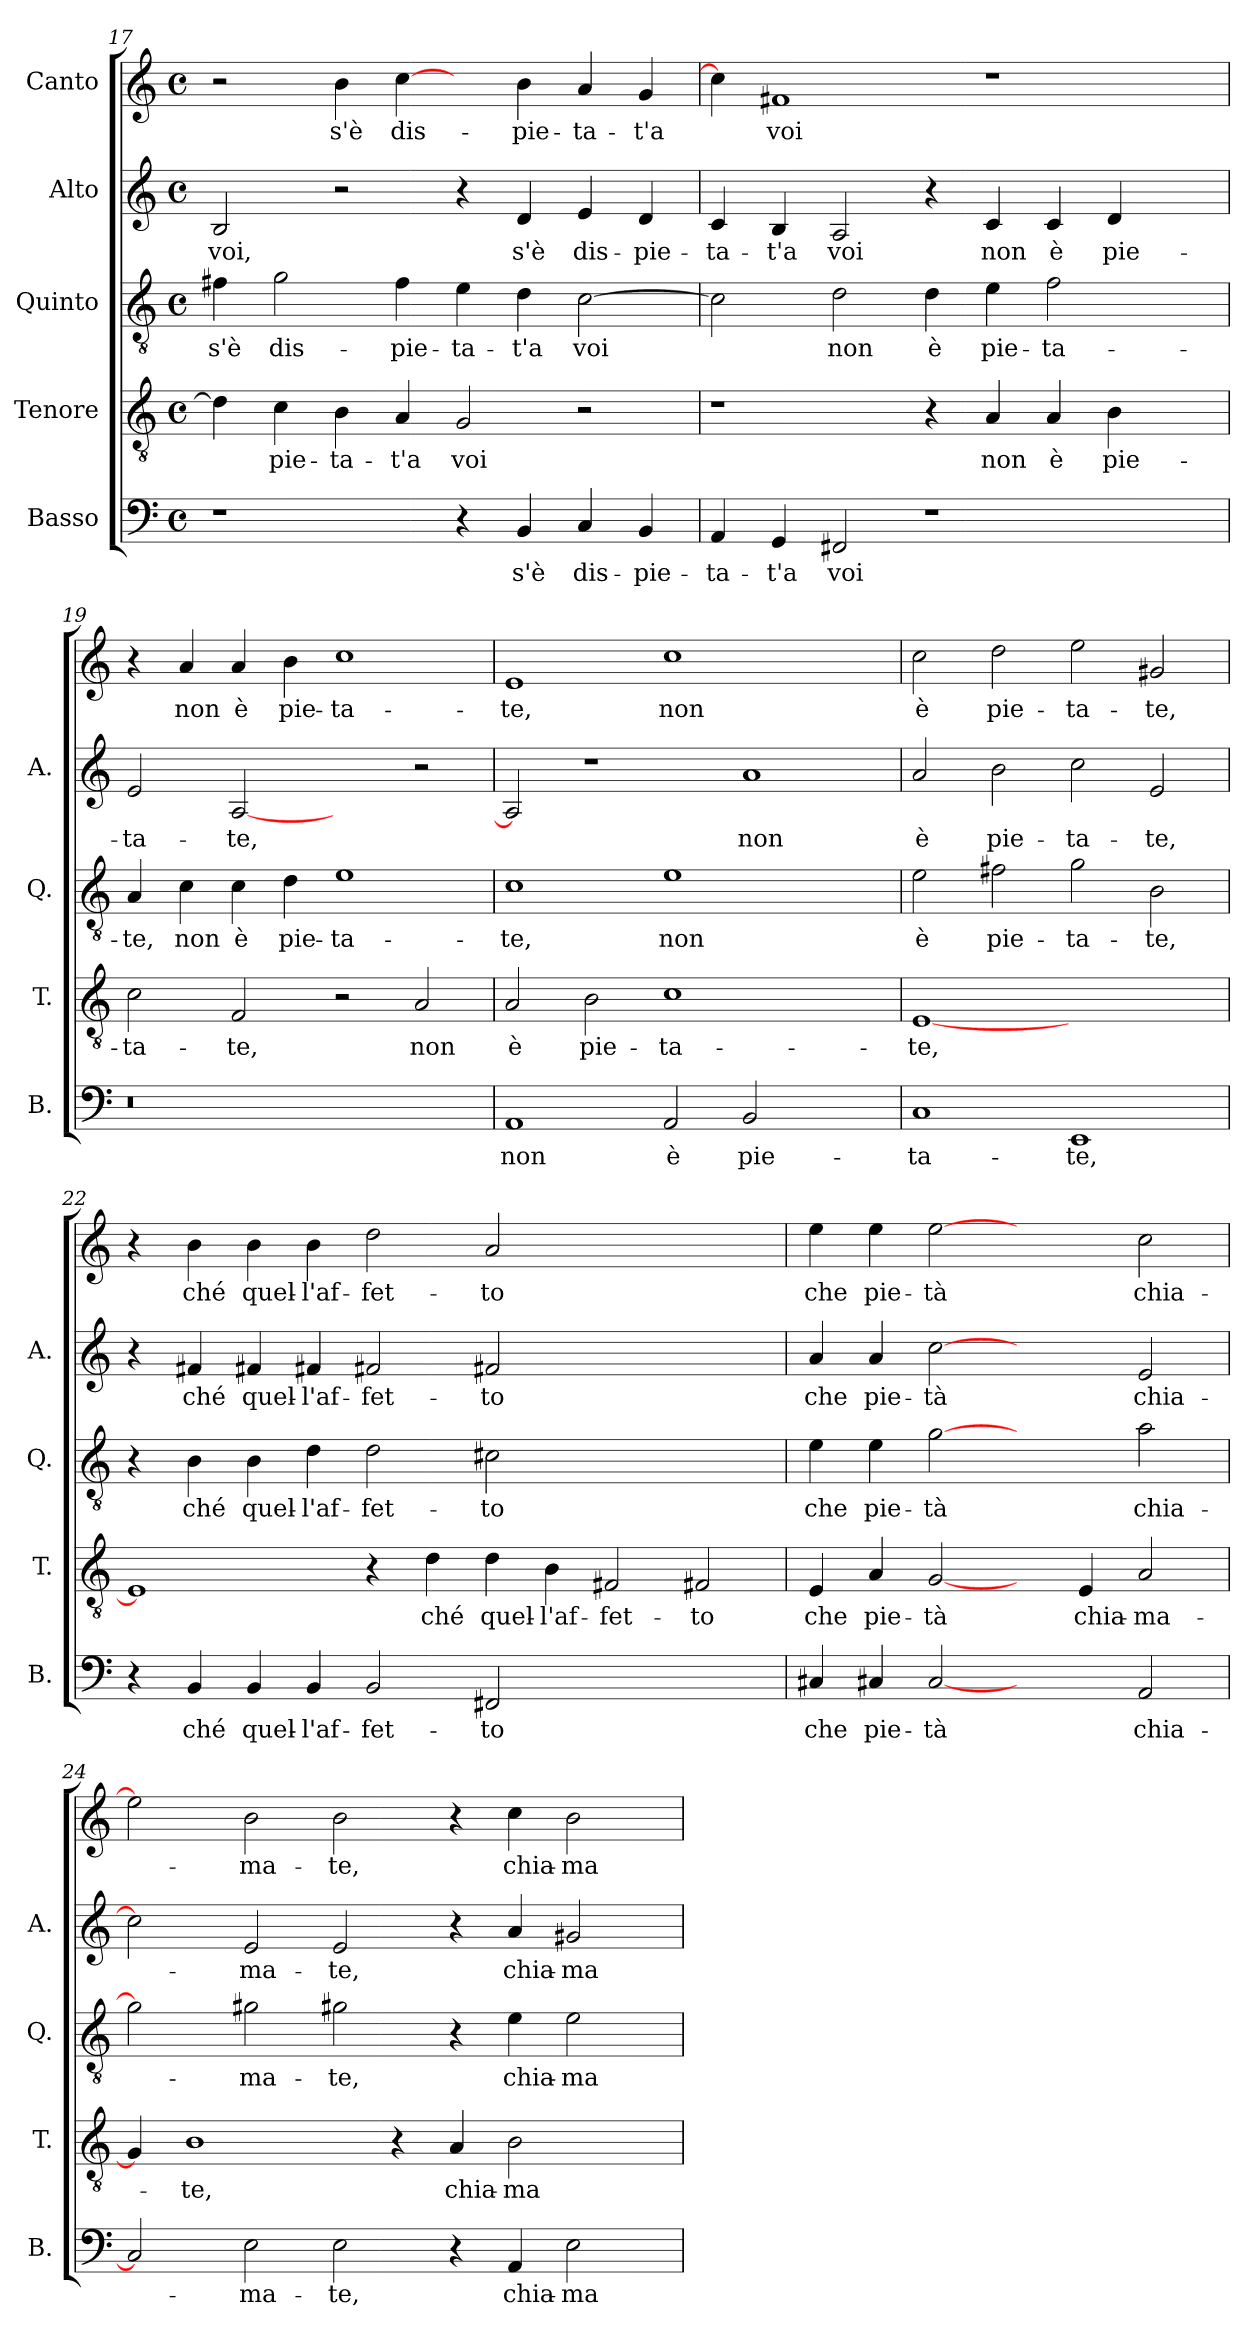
**kern	**text	**kern	**text	**kern	**text	**kern	**text	**kern	**text
*part5	*part5	*part4	*part4	*part3	*part3	*part2	*part2	*part1	*part1
*staff5	*staff5	*staff4	*staff4	*staff3	*staff3	*staff2	*staff2	*staff1	*staff1
*I"Basso	*	*I"Tenore	*	*I"Quinto	*	*I"Alto	*	*I"Canto	*
*I'B.	*	*I'T.	*	*I'Q.	*	*I'A.	*	*	*
*clefF4	*	*clefGv2	*	*clefGv2	*	*clefG2	*	*clefG2	*
*k[]	*	*k[]	*	*k[]	*	*k[]	*	*k[]	*
*C:	*	*C:	*	*C:	*	*C:	*	*C:	*
*M4/4	*	*M4/4	*	*M4/4	*	*M4/4	*	*M4/4	*
*met(c)	*	*met(c)	*	*met(c)	*	*met(c)	*	*met(c)	*
=17	=17	=17	=17	=17	=17	=17	=17	=17	=17
1r	.	4d\]	.	4f#X\	s'è	2B/	voi,	2r	.
.	.	4c\	-pie-	2g\	dis-	.	.	.	.
.	.	4B\	-ta-	.	.	2r	.	4b\	s'è
.	.	4A/	-t'a	4f#\	-pie-	.	.	[4cc\	dis-
4r	.	2G/	voi	4e\	-ta-	4r	.	4ryy	.
4BB/	s'è	.	.	4d\	-t'a	4d/	s'è	4b\	-pie-
4C/	dis-	2r	.	[2c\	voi	4e/	dis-	4a/	-ta-
4BB/	-pie-	.	.	.	.	4d/	-pie-	4g/	-t'a
=18	=18	=18	=18	=18	=18	=18	=18	=18	=18
4AA/	-ta-	1r	.	2c\]	.	4c/	-ta-	4cc\]	.
4GG/	-t'a	.	.	.	.	4B/	-t'a	1f#X/	voi
2FF#X/	voi	.	.	2d\	non	2A/	voi	.	.
1r	.	4r	.	4d\	è	4r	.	.	.
.	.	4A/	non	4e\	pie-	4c/	non	1r	.
.	.	4A/	è	2f\	-ta-	4c/	è	.	.
.	.	4B\	pie-	.	.	4d/	pie-	.	.
4ryy	.	4ryy	.	4ryy	.	4ryy	.	.	.
=19	=19	=19	=19	=19	=19	=19	=19	=19	=19
!LO:N:vis=0	!	!	!	!	!	!	!	!	!
1r	.	2c\	-ta-	4A/	-te,	2e/	-ta-	4r	.
.	.	.	.	4c\	non	.	.	4a/	non
.	.	2F/	-te,	4c\	è	[2A/	-te,	4a/	è
.	.	.	.	4d\	pie-	.	.	4b\	pie-
1ryy	.	2r	.	1e\	-ta-	2ryy	.	1cc\	-ta-
.	.	2A/	non	.	.	2r	.	.	.
=20	=20	=20	=20	=20	=20	=20	=20	=20	=20
1AA/	non	2A/	è	1c\	-te,	2A/]	.	1e/	-te,
.	.	2B\	pie-	.	.	1r	.	.	.
2AA/	è	1c\	-ta-	1e\	non	.	.	1cc\	non
2BB/	pie-	.	.	.	.	1a/	non	.	.
2ryy	.	2ryy	.	2ryy	.	.	.	2ryy	.
=21	=21	=21	=21	=21	=21	=21	=21	=21	=21
1C/	-ta-	[1E/	-te,	2e\	è	2a/	è	2cc\	è
.	.	.	.	2f#X\	pie-	2b\	pie-	2dd\	pie-
1EE/	-te,	1ryy	.	2g\	-ta-	2cc\	-ta-	2ee\	-ta-
.	.	.	.	2B\	-te,	2e/	-te,	2g#X/	-te,
=22	=22	=22	=22	=22	=22	=22	=22	=22	=22
4r	.	1E/]	.	4r	.	4r	.	4r	.
4BB/	ché	.	.	4B\	ché	4f#X/	ché	4b\	ché
4BB/	quel-	.	.	4B\	quel-	4f#X/	quel-	4b\	quel-
4BB/	-l'af-	.	.	4d\	-l'af-	4f#X/	-l'af-	4b\	-l'af-
2BB/	-fet-	4r	.	2d\	-fet-	2f#X/	-fet-	2dd\	-fet-
.	.	4d\	ché	.	.	.	.	.	.
2FF#X/	-to	4d\	quel-	2c#X\	-to	2f#X/	-to	2a/	-to
.	.	4B\	-l'af-	.	.	.	.	.	.
1ryy	.	2F#X/	-fet-	1ryy	.	1ryy	.	1ryy	.
.	.	2F#X/	-to	.	.	.	.	.	.
=23	=23	=23	=23	=23	=23	=23	=23	=23	=23
4C#X/	che	4E/	che	4e\	che	4a/	che	4ee\	che
4C#X/	pie-	4A/	pie-	4e\	pie-	4a/	pie-	4ee\	pie-
[2C#/	-tà	[2G/	-tà	[2g\	-tà	[2cc\	-tà	[2ee\	-tà
2ryy	.	4ryy	.	2ryy	.	2ryy	.	2ryy	.
.	.	4E/	chia-	.	.	.	.	.	.
2AA/	chia-	2A/	-ma-	2a\	chia-	2e/	chia-	2cc\	chia-
=24	=24	=24	=24	=24	=24	=24	=24	=24	=24
2C#/]	.	4G/]	.	2g\]	.	2cc\]	.	2ee\]	.
.	.	1B\	-te,	.	.	.	.	.	.
2E\	-ma-	.	.	2g#X\	-ma-	2e/	-ma-	2b\	-ma-
2E\	-te,	.	.	2g#X\	-te,	2e/	-te,	2b\	-te,
.	.	4r	.	.	.	.	.	.	.
4r	.	4A/	chia-	4r	.	4r	.	4r	.
4AA/	chia-	2B\	-ma-	4e\	chia-	4a/	chia-	4cc\	chia-
2E\	-ma-	.	.	2e\	-ma-	2g#X/	-ma-	2b\	-ma-
.	.	4ryy	.	.	.	.	.	.	.
=	=	=	=	=	=	=	=	=	=
*-	*-	*-	*-	*-	*-	*-	*-	*-	*-
